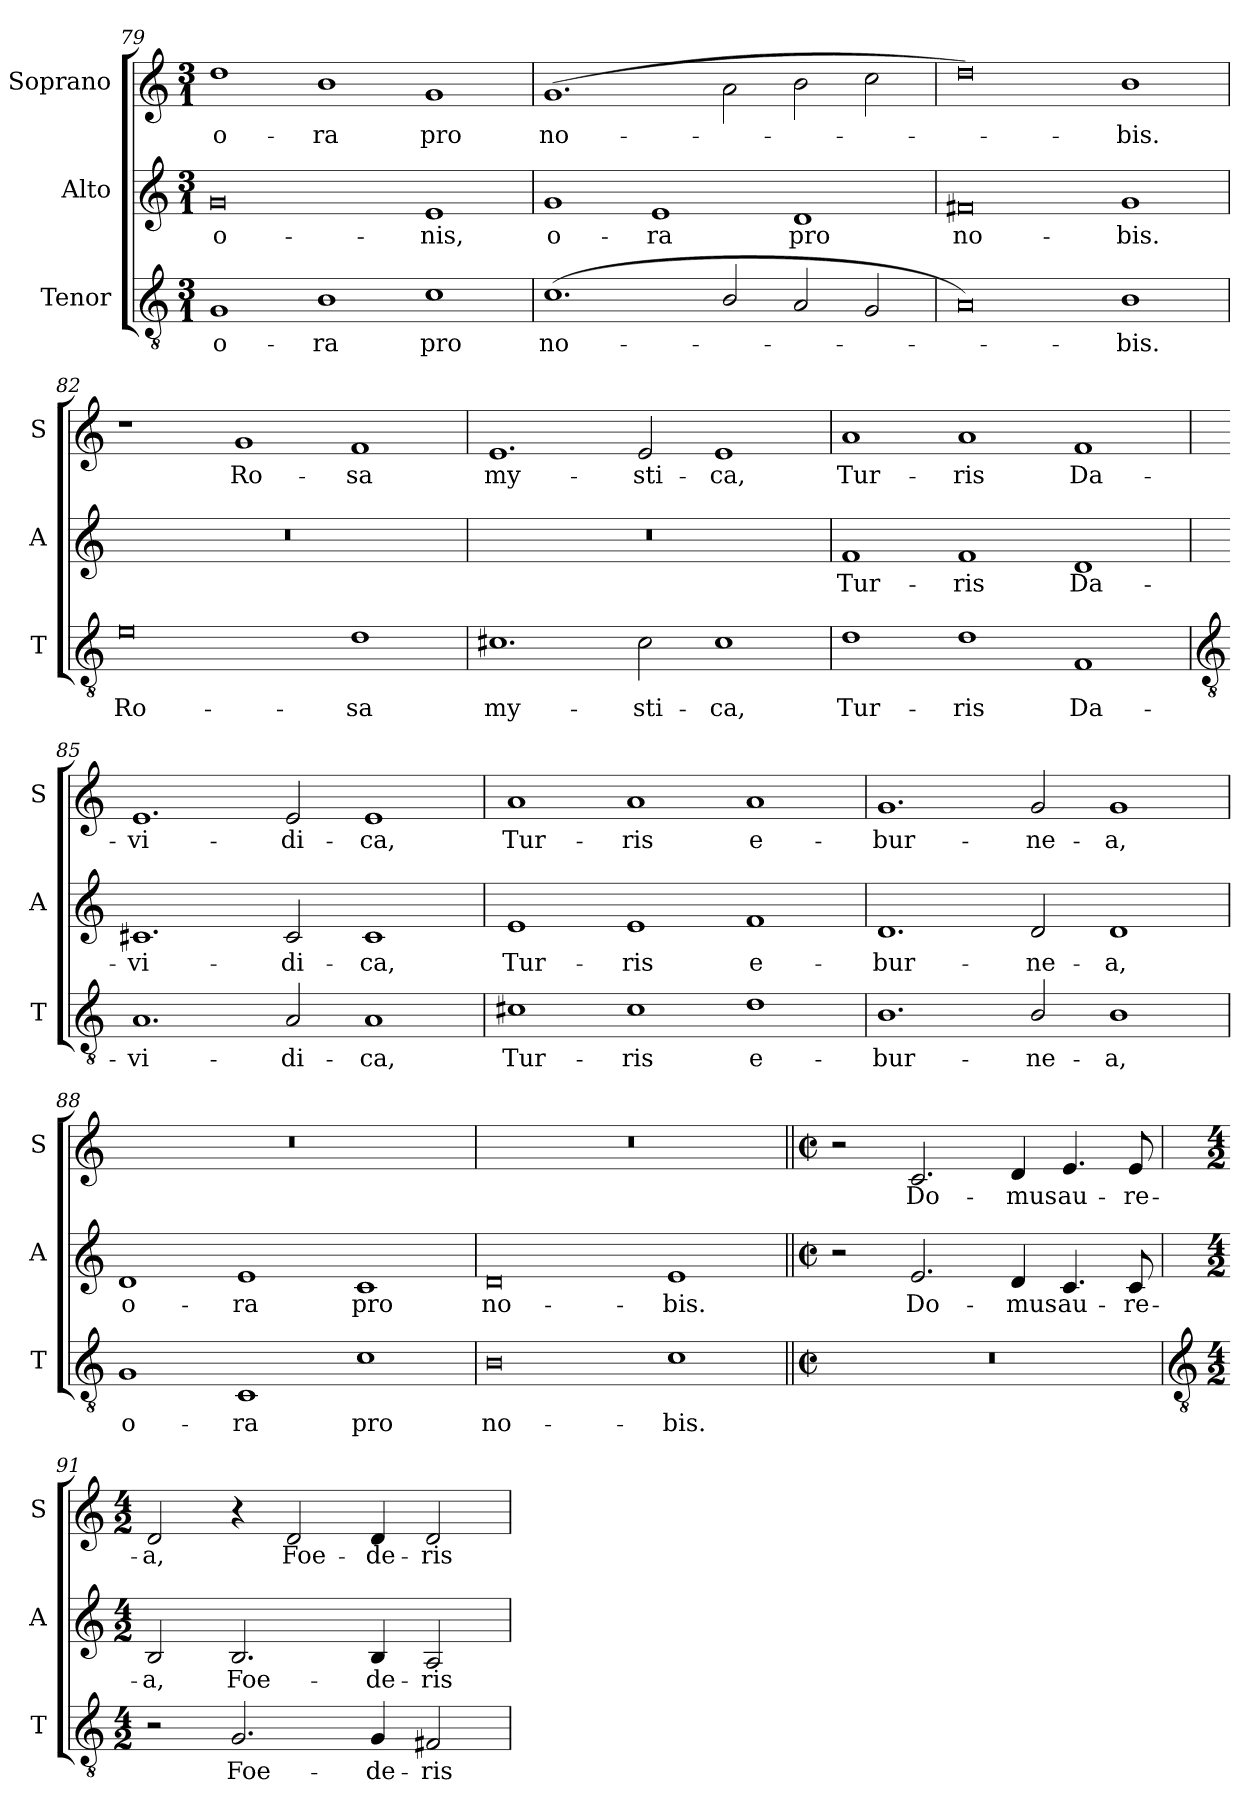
**kern	**text	**kern	**text	**kern	**text
*part3	*part3	*part2	*part2	*part1	*part1
*staff3	*staff3	*staff2	*staff2	*staff1	*staff1
*I"Tenor	*	*I"Alto	*	*I"Soprano	*
*I'T	*	*I'A	*	*I'S	*
*clefGv2	*	*clefG2	*	*clefG2	*
*k[]	*	*k[]	*	*k[]	*
*C:	*	*C:	*	*C:	*
*M3/1	*	*M3/1	*	*M3/1	*
=79	=79	=79	=79	=79	=79
!	!LO:LY:b	!	!LO:LY:b	!	!LO:LY:b
1G	o-	0g	-o-	1dd	o-
!	!LO:LY:b	!	!	!	!LO:LY:b
1B	-ra	.	.	1b	-ra
!	!LO:LY:b	!	!LO:LY:b	!	!LO:LY:b
1c	pro	1e	-nis,	1g	pro
=80	=80	=80	=80	=80	=80
!	!LO:LY:b	!	!LO:LY:b	!	!LO:LY:b
(<1.c	no-	1g	o-	(>1.g	no-
!	!	!	!LO:LY:b	!	!
.	.	1e	-ra	.	.
2B/	.	.	.	2a\	.
!	!	!	!LO:LY:b	!	!
2A	.	1d	pro	2b	.
2G	.	.	.	2cc	.
=81	=81	=81	=81	=81	=81
!	!	!	!LO:LY:b	!	!
0A)	.	0f#X	no-	0dd)	.
!	!LO:LY:b	!	!LO:LY:b	!	!LO:LY:b
1B	bis.	1g	-bis.	1b	bis.
=82	=82	=82	=82	=82	=82
!	!LO:LY:b	!LO:N:vis=0	!	!	!
0e	Ro-	0.r	.	1r	.
!	!	!	!	!	!LO:LY:b
.	.	.	.	1g	Ro-
!	!LO:LY:b	!	!	!	!LO:LY:b
1d	-sa	.	.	1f	-sa
=83	=83	=83	=83	=83	=83
!	!LO:LY:b	!LO:N:vis=0	!	!	!LO:LY:b
1.c#X	my-	0.r	.	1.e	my-
!	!LO:LY:b	!	!	!	!LO:LY:b
2c#	-sti-	.	.	2e	-sti-
!	!LO:LY:b	!	!	!	!LO:LY:b
1c#	-ca,	.	.	1e	-ca,
=84	=84	=84	=84	=84	=84
!	!LO:LY:b	!	!LO:LY:b	!	!LO:LY:b
1d	Tur-	1f	Tur-	1a	Tur-
!	!LO:LY:b	!	!LO:LY:b	!	!LO:LY:b
1d	-ris	1f	-ris	1a	-ris
!	!LO:LY:b	!	!LO:LY:b	!	!LO:LY:b
1F	Da-	1d	Da-	1f	Da-
!!LO:LB:g=z
=85	=85	=85	=85	=85	=85
*clefGv2	*	*	*	*	*
!	!LO:LY:b	!	!LO:LY:b	!	!LO:LY:b
1.A	-vi-	1.c#X	-vi-	1.e	-vi-
!	!LO:LY:b	!	!LO:LY:b	!	!LO:LY:b
2A	-di-	2c#	-di-	2e	-di-
!	!LO:LY:b	!	!LO:LY:b	!	!LO:LY:b
1A	-ca,	1c#	-ca,	1e	-ca,
=86	=86	=86	=86	=86	=86
!	!LO:LY:b	!	!LO:LY:b	!	!LO:LY:b
1c#X	Tur-	1e	Tur-	1a	Tur-
!	!LO:LY:b	!	!LO:LY:b	!	!LO:LY:b
1c#	-ris	1e	-ris	1a	-ris
!	!LO:LY:b	!	!LO:LY:b	!	!LO:LY:b
1d	e-	1f	e-	1a	e-
=87	=87	=87	=87	=87	=87
!	!LO:LY:b	!	!LO:LY:b	!	!LO:LY:b
1.B	-bur-	1.d	-bur-	1.g	-bur-
!	!LO:LY:b	!	!LO:LY:b	!	!LO:LY:b
2B/	-ne-	2d	-ne-	2g	-ne-
!	!LO:LY:b	!	!LO:LY:b	!	!LO:LY:b
1B	-a,	1d	-a,	1g	-a,
=88	=88	=88	=88	=88	=88
!	!LO:LY:b	!	!LO:LY:b	!LO:N:vis=0	!
1G	o-	1d	o-	0.r	.
!	!LO:LY:b	!	!LO:LY:b	!	!
1C	-ra	1e	-ra	.	.
!	!LO:LY:b	!	!LO:LY:b	!	!
1c	pro	1c	pro	.	.
=89	=89	=89	=89	=89	=89
!	!LO:LY:b	!	!LO:LY:b	!LO:N:vis=0	!
0B	no-	0d	no-	0.r	.
!	!LO:LY:b	!	!LO:LY:b	!	!
1c	-bis.	1e	-bis.	.	.
=90||	=90||	=90||	=90||	=90||	=90||
*M4/2	*	*M4/2	*	*M4/2	*
*met(c|)	*	*met(c|)	*	*met(c|)	*
0r	.	2r	.	2r	.
!	!	!	!LO:LY:b	!	!LO:LY:b
.	.	2.e	Do-	2.c	Do-
!	!	!	!LO:LY:b	!	!LO:LY:b
.	.	4d	-mus	4d	-mus
!	!	!	!LO:LY:b	!	!LO:LY:b
.	.	4.c	au-	4.e	au-
!	!	!	!LO:LY:b	!	!LO:LY:b
.	.	8c	-re-	8e	-re-
!!LO:LB:g=z
=91	=91	=91	=91	=91	=91
*clefGv2	*	*	*	*	*
*M4/2	*	*M4/2	*	*M4/2	*
!	!	!	!LO:LY:b	!	!LO:LY:b
2r	.	2B	-a,	2d	-a,
!	!LO:LY:b	!	!LO:LY:b	!	!
2.G	Foe-	2.B	Foe-	4r	.
!	!	!	!	!	!LO:LY:b
.	.	.	.	2d	Foe-
!	!LO:LY:b	!	!LO:LY:b	!	!LO:LY:b
4G	-de-	4B	-de-	4d	-de-
!	!LO:LY:b	!	!LO:LY:b	!	!LO:LY:b
2F#X	-ris	2A	-ris	2d	-ris
=	=	=	=	=	=
*-	*-	*-	*-	*-	*-
